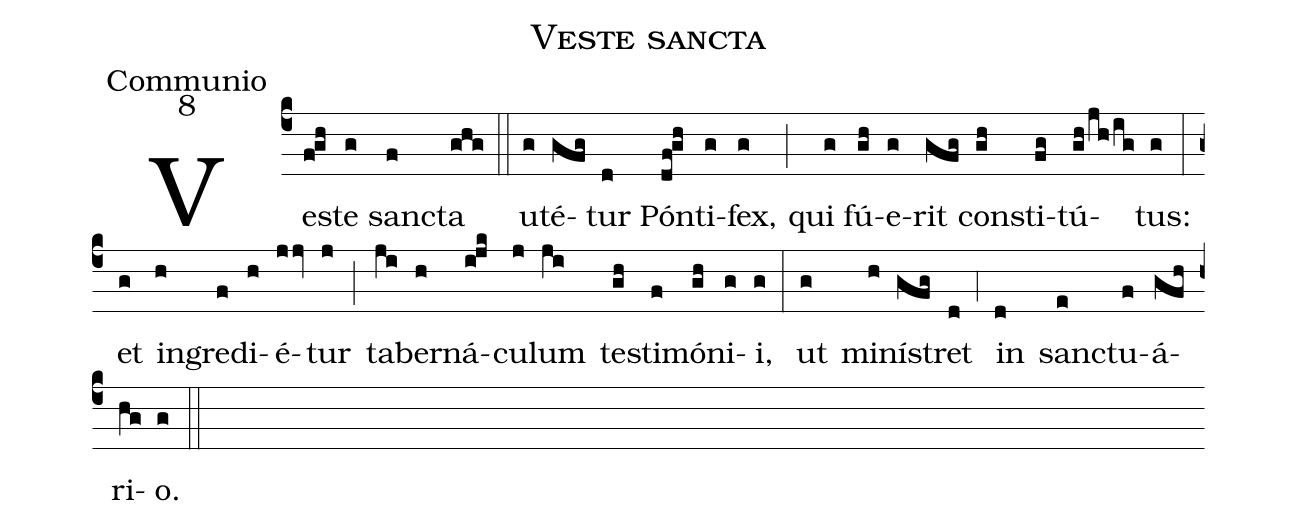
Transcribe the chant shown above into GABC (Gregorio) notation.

name:Veste sancta;
office-part:Communio;
mode:8;
%%
(c4) Ve(f!gh)ste(g) san(f)cta(ghg) (::)
u(g)té(gfg)tur(d) Pón(df!gh)ti(g)fex,(g) (;) qui(g) fú(gh)e(g)rit(gfg) con(gh)sti(fg)tú(gh/jh/ig)tus:(g) (:)
et(g) in(h)gre(f)di(h)é(jjv)tur(j) (;) ta(ji)ber(h)ná(i!jk)cu(j)lum(ji) te(gh)sti(f)mó(gh)ni(g)i,(g) (:)
ut(g) mi(h)ní(gfg)stret(d) (,4) in(d) san(e)ctu(f)á(gfh)ri(hg)o.(g) (::)
